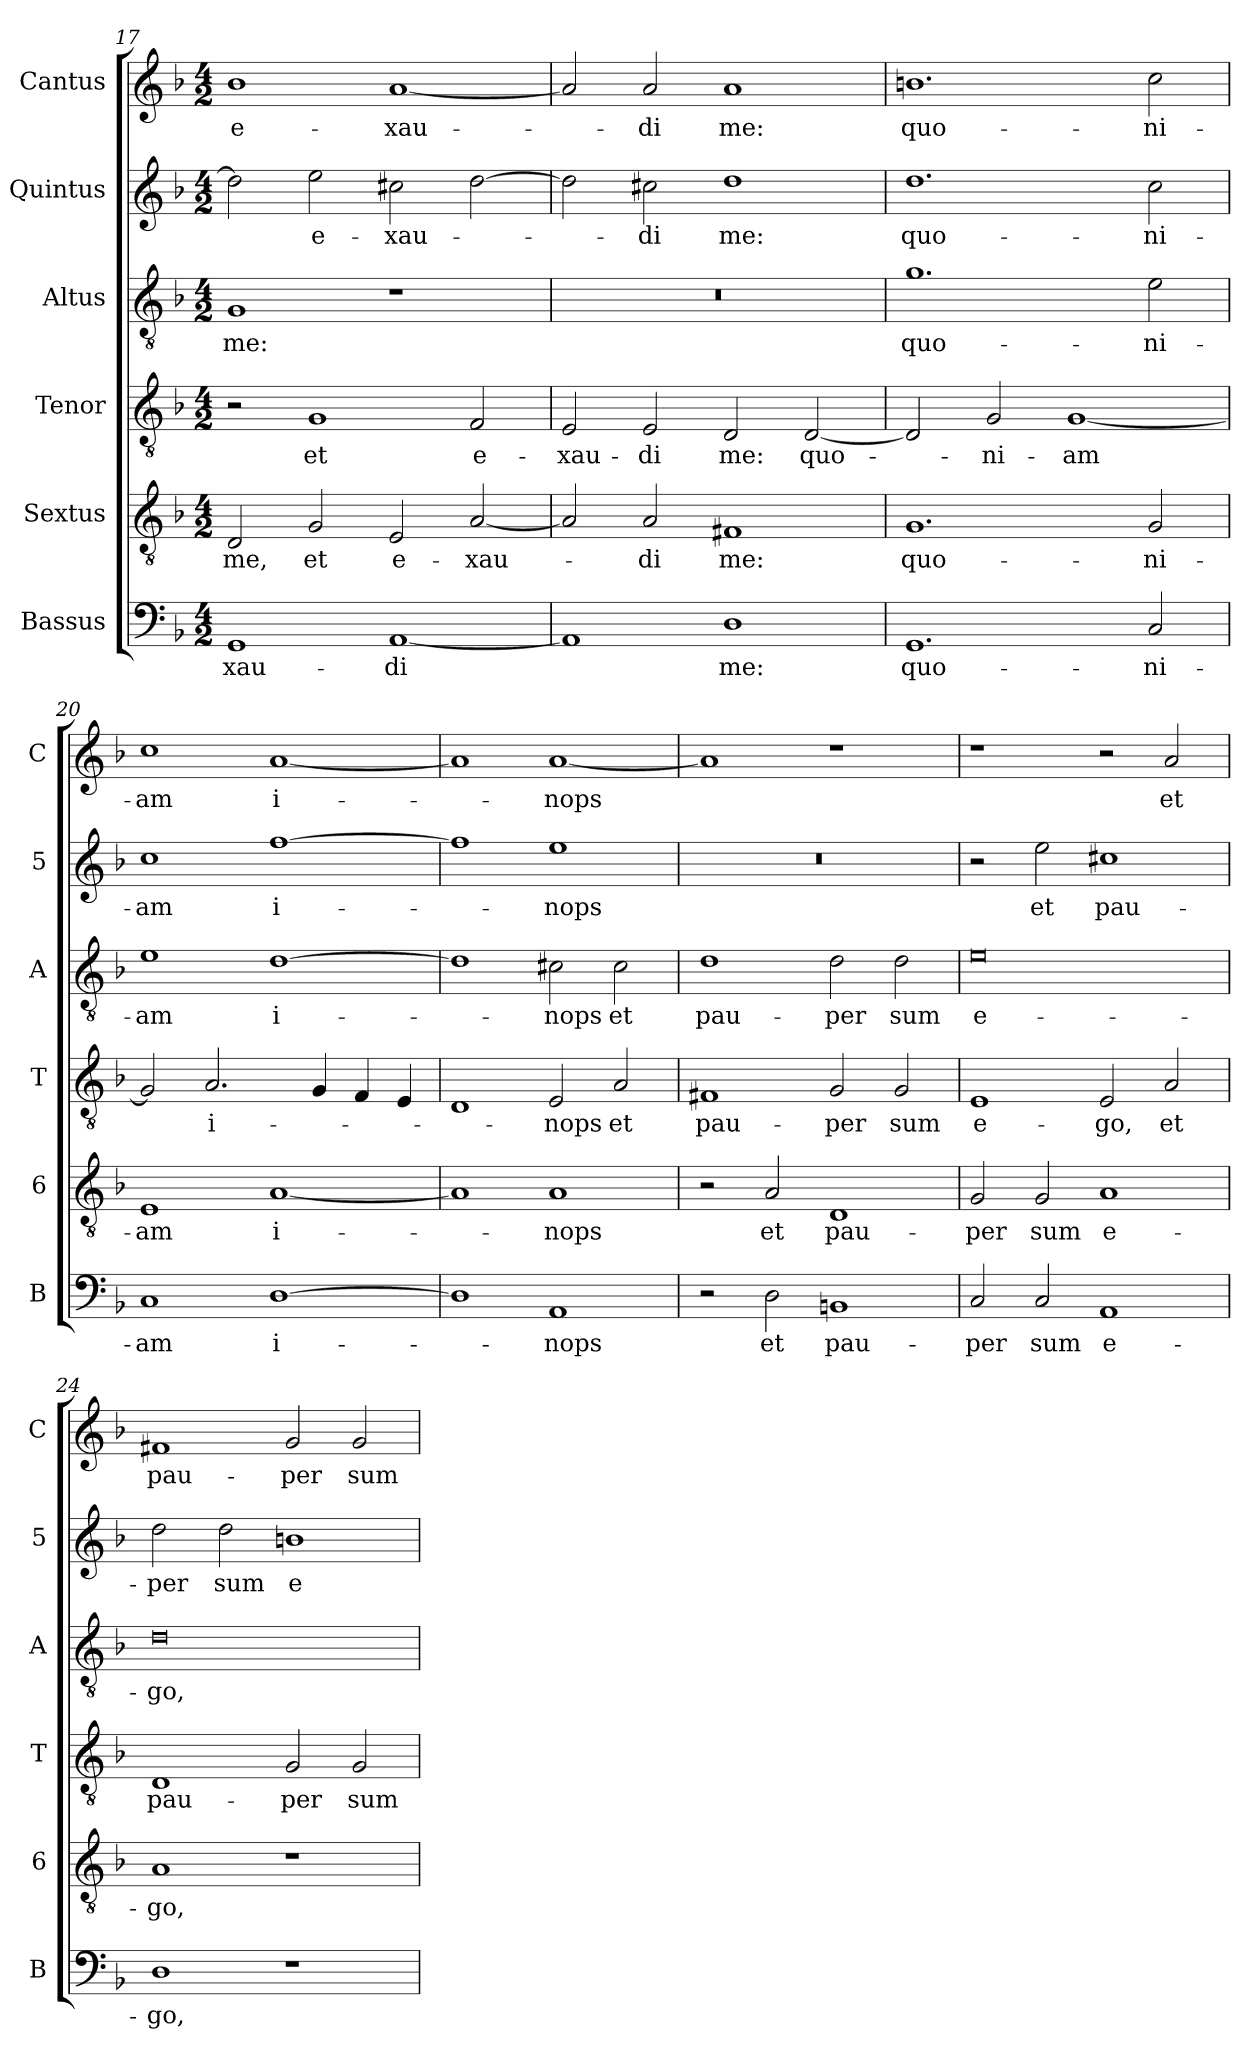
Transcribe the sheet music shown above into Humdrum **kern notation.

**kern	**text	**kern	**text	**kern	**text	**kern	**text	**kern	**text	**kern	**text
*part6	*part6	*part5	*part5	*part4	*part4	*part3	*part3	*part2	*part2	*part1	*part1
*staff6	*staff6	*staff5	*staff5	*staff4	*staff4	*staff3	*staff3	*staff2	*staff2	*staff1	*staff1
*I"Bassus	*	*I"Sextus	*	*I"Tenor	*	*I"Altus	*	*I"Quintus	*	*I"Cantus	*
*I'B	*	*I'6	*	*I'T	*	*I'A	*	*I'5	*	*I'C	*
*clefF4	*	*clefGv2	*	*clefGv2	*	*clefGv2	*	*clefG2	*	*clefG2	*
*k[b-]	*	*k[b-]	*	*k[b-]	*	*k[b-]	*	*k[b-]	*	*k[b-]	*
*F:	*	*F:	*	*F:	*	*F:	*	*F:	*	*F:	*
*M4/2	*	*M4/2	*	*M4/2	*	*M4/2	*	*M4/2	*	*M4/2	*
=17	=17	=17	=17	=17	=17	=17	=17	=17	=17	=17	=17
!	!LO:LY:b	!	!LO:LY:b	!	!	!	!LO:LY:b	!	!	!	!LO:LY:b
1GG	-xau-	2D/	me,	2r	.	1G	me:	2dd\]	.	1b-	e-
!	!	!	!LO:LY:b	!	!LO:LY:b	!	!	!	!LO:LY:b	!	!
.	.	2G/	et	1G	et	.	.	2ee\	e-	.	.
!	!LO:LY:b	!	!LO:LY:b	!	!	!	!	!	!LO:LY:b	!	!LO:LY:b
[1AA	-di	2E/	e-	.	.	1r	.	2cc#X\	-xau-	[1a	-xau-
!	!	!	!LO:LY:b	!	!LO:LY:b	!	!	!	!	!	!
.	.	[2A/	-xau-	2F/	e-	.	.	[2dd\	.	.	.
=18	=18	=18	=18	=18	=18	=18	=18	=18	=18	=18	=18
!	!	!	!	!	!LO:LY:b	!	!	!	!	!	!
1AA]	.	2A/]	.	2E/	-xau-	0r	.	2dd\]	.	2a/]	.
!	!	!	!LO:LY:b	!	!LO:LY:b	!	!	!	!LO:LY:b	!	!LO:LY:b
.	.	2A/	-di	2E/	-di	.	.	2cc#X\	-di	2a/	-di
!	!LO:LY:b	!	!LO:LY:b	!	!LO:LY:b	!	!	!	!LO:LY:b	!	!LO:LY:b
1D	me:	1F#X	me:	2D/	me:	.	.	1dd	me:	1a	me:
!	!	!	!	!	!LO:LY:b	!	!	!	!	!	!
.	.	.	.	[2D/	quo-	.	.	.	.	.	.
=19	=19	=19	=19	=19	=19	=19	=19	=19	=19	=19	=19
!	!LO:LY:b	!	!LO:LY:b	!	!	!	!LO:LY:b	!	!LO:LY:b	!	!LO:LY:b
1.GG	quo-	1.G	quo-	2D/]	.	1.g	quo-	1.dd	quo-	1.bn	quo-
!	!	!	!	!	!LO:LY:b	!	!	!	!	!	!
.	.	.	.	2G/	-ni-	.	.	.	.	.	.
!	!	!	!	!	!LO:LY:b	!	!	!	!	!	!
.	.	.	.	[1G	-am	.	.	.	.	.	.
!	!LO:LY:b	!	!LO:LY:b	!	!	!	!LO:LY:b	!	!LO:LY:b	!	!LO:LY:b
2C/	-ni-	2G/	-ni-	.	.	2e\	-ni-	2cc\	-ni-	2cc\	-ni-
=20	=20	=20	=20	=20	=20	=20	=20	=20	=20	=20	=20
!	!LO:LY:b	!	!LO:LY:b	!	!	!	!LO:LY:b	!	!LO:LY:b	!	!LO:LY:b
1C	-am	1E	-am	2G/]	.	1e	-am	1cc	-am	1cc	-am
!	!	!	!	!	!LO:LY:b	!	!	!	!	!	!
.	.	.	.	2.A/	i-	.	.	.	.	.	.
!	!LO:LY:b	!	!LO:LY:b	!	!	!	!LO:LY:b	!	!LO:LY:b	!	!LO:LY:b
[1D	i-	[1A	i-	.	.	[1d	i-	[1ff	i-	[1a	i-
.	.	.	.	4G/	.	.	.	.	.	.	.
.	.	.	.	4F/	.	.	.	.	.	.	.
.	.	.	.	4E/	.	.	.	.	.	.	.
=21	=21	=21	=21	=21	=21	=21	=21	=21	=21	=21	=21
1D]	.	1A]	.	1D	.	1d]	.	1ff]	.	1a]	.
!	!LO:LY:b	!	!LO:LY:b	!	!LO:LY:b	!	!LO:LY:b	!	!LO:LY:b	!	!LO:LY:b
1AA	-nops	1A	-nops	2E/	-nops	2c#X\	-nops	1ee	-nops	[1a	-nops
!	!	!	!	!	!LO:LY:b	!	!LO:LY:b	!	!	!	!
.	.	.	.	2A/	et	2c#\	et	.	.	.	.
=22	=22	=22	=22	=22	=22	=22	=22	=22	=22	=22	=22
!	!	!	!	!	!LO:LY:b	!	!LO:LY:b	!	!	!	!
2r	.	2r	.	1F#X	pau-	1d	pau-	0r	.	1a]	.
!	!LO:LY:b	!	!LO:LY:b	!	!	!	!	!	!	!	!
2D\	et	2A/	et	.	.	.	.	.	.	.	.
!	!LO:LY:b	!	!LO:LY:b	!	!LO:LY:b	!	!LO:LY:b	!	!	!	!
1BBn	pau-	1D	pau-	2G/	-per	2d\	-per	.	.	1r	.
!	!	!	!	!	!LO:LY:b	!	!LO:LY:b	!	!	!	!
.	.	.	.	2G/	sum	2d\	sum	.	.	.	.
=23	=23	=23	=23	=23	=23	=23	=23	=23	=23	=23	=23
!	!LO:LY:b	!	!LO:LY:b	!	!LO:LY:b	!	!LO:LY:b	!	!	!	!
2C/	-per	2G/	-per	1E	e-	0e	e-	2r	.	1r	.
!	!LO:LY:b	!	!LO:LY:b	!	!	!	!	!	!LO:LY:b	!	!
2C/	sum	2G/	sum	.	.	.	.	2ee\	et	.	.
!	!LO:LY:b	!	!LO:LY:b	!	!LO:LY:b	!	!	!	!LO:LY:b	!	!
1AA	e-	1A	e-	2E/	-go,	.	.	1cc#X	pau-	2r	.
!	!	!	!	!	!LO:LY:b	!	!	!	!	!	!LO:LY:b
.	.	.	.	2A/	et	.	.	.	.	2a/	et
=24	=24	=24	=24	=24	=24	=24	=24	=24	=24	=24	=24
!	!LO:LY:b	!	!LO:LY:b	!	!LO:LY:b	!	!LO:LY:b	!	!LO:LY:b	!	!LO:LY:b
1D	-go,	1A	-go,	1D	pau-	0d	-go,	2dd\	-per	1f#X	pau-
!	!	!	!	!	!	!	!	!	!LO:LY:b	!	!
.	.	.	.	.	.	.	.	2dd\	sum	.	.
!	!	!	!	!	!LO:LY:b	!	!	!	!LO:LY:b	!	!LO:LY:b
1r	.	1r	.	2G/	-per	.	.	1bn	e-	2g/	-per
!	!	!	!	!	!LO:LY:b	!	!	!	!	!	!LO:LY:b
.	.	.	.	2G/	sum	.	.	.	.	2g/	sum
=	=	=	=	=	=	=	=	=	=	=	=
*-	*-	*-	*-	*-	*-	*-	*-	*-	*-	*-	*-
